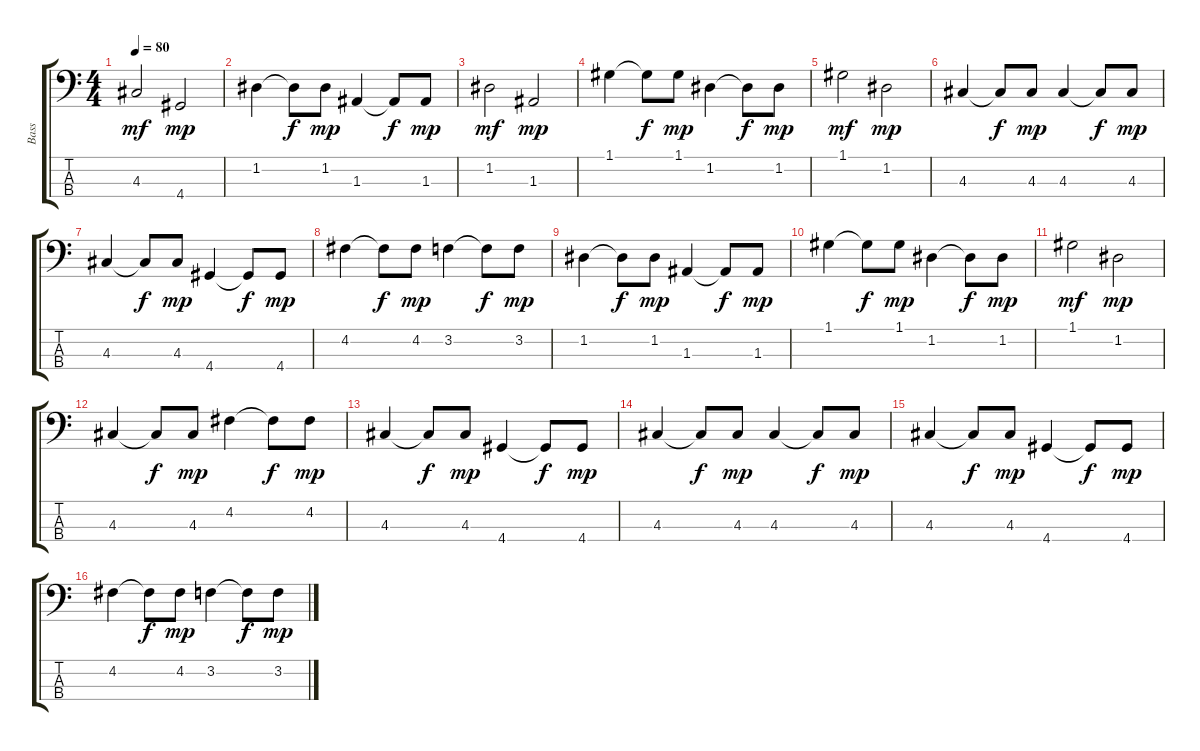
\track ("Bass" "Bass") {instrument acousticbass}
\staff {score tabs}
\tuning (G2 D2 A1 E1) {hide}
\ts (4 4)
\tempo 80
\clef f4
\ks c
4.3.2{dy mf} 4.4.2{dy mp} |
1.2.4 1.2{t}.8{dy f} 1.2.8{dy mp} 1.3.4 1.3{t}.8{dy f} 1.3.8{dy mp} |
1.2.2{dy mf} 1.3.2{dy mp} |
1.1.4 1.1{t}.8{dy f} 1.1.8{dy mp} 1.2.4 1.2{t}.8{dy f} 1.2.8{dy mp} |
1.1.2{dy mf} 1.2.2{dy mp} |
4.3.4 4.3{t}.8{dy f} 4.3.8{dy mp} 4.3.4 4.3{t}.8{dy f} 4.3.8{dy mp} |
4.3.4 4.3{t}.8{dy f} 4.3.8{dy mp} 4.4.4 4.4{t}.8{dy f} 4.4.8{dy mp} |
4.2.4 4.2{t}.8{dy f} 4.2.8{dy mp} 3.2.4 3.2{t}.8{dy f} 3.2.8{dy mp} |
1.2.4 1.2{t}.8{dy f} 1.2.8{dy mp} 1.3.4 1.3{t}.8{dy f} 1.3.8{dy mp} |
1.1.4 1.1{t}.8{dy f} 1.1.8{dy mp} 1.2.4 1.2{t}.8{dy f} 1.2.8{dy mp} |
1.1.2{dy mf} 1.2.2{dy mp} |
4.3.4 4.3{t}.8{dy f} 4.3.8{dy mp} 4.2.4 4.2{t}.8{dy f} 4.2.8{dy mp} |
4.3.4 4.3{t}.8{dy f} 4.3.8{dy mp} 4.4.4 4.4{t}.8{dy f} 4.4.8{dy mp} |
4.3.4 4.3{t}.8{dy f} 4.3.8{dy mp} 4.3.4 4.3{t}.8{dy f} 4.3.8{dy mp} |
4.3.4 4.3{t}.8{dy f} 4.3.8{dy mp} 4.4.4 4.4{t}.8{dy f} 4.4.8{dy mp} |
4.2.4 4.2{t}.8{dy f} 4.2.8{dy mp} 3.2.4 3.2{t}.8{dy f} 3.2.8{dy mp}
